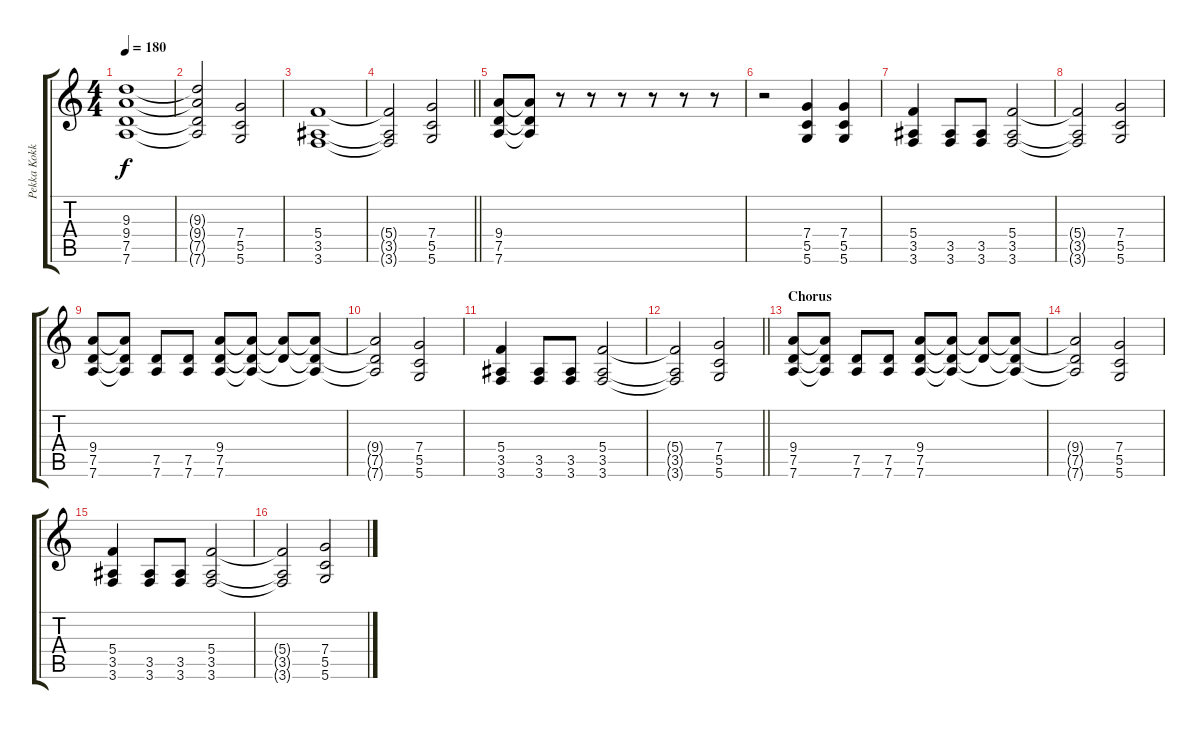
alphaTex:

\track ("Pekka Kokko - Rythm Guitar" "Pekka Kokk") {instrument distortionguitar}
\staff {score tabs}
\tuning (D4 A3 F3 C3 G2 D2) {hide}
\ts (4 4)
\tempo 180
\clef g2
\ks c
(9.3 9.4 7.5 7.6).1{dy f} |
(9.3{t} 9.4{t} 7.5{t} 7.6{t}).2 (7.4 5.5 5.6).2 |
(5.4 3.5 3.6).1 |
\barLineRight lightlight
(5.4{t} 3.5{t} 3.6{t}).2 (7.4 5.5 5.6).2 |
\section ("" "")
(9.4 7.5 7.6).8 (9.4{t} 7.5{t} 7.6{t}).8 r.8 r.8 r.8 r.8 r.8 r.8 |
r.2 (7.4 5.5 5.6).4 (7.4 5.5 5.6).4 |
(5.4 3.5 3.6).4 (3.5 3.6).8 (3.5 3.6).8 (5.4 3.5 3.6).2 |
(5.4{t} 3.5{t} 3.6{t}).2 (7.4 5.5 5.6).2 |
(9.4 7.5 7.6).8 (9.4{t} 7.5{t} 7.6{t}).8 (7.5 7.6).8 (7.5 7.6).8 (9.4 7.5 7.6).8 (9.4{t} 7.5{t} 7.6{t}).8 (9.4{t} 7.5{t}).8 (9.4{t} 7.5{t} 7.6{t}).8 |
(9.4{t} 7.5{t} 7.6{t}).2 (7.4 5.5 5.6).2 |
(5.4 3.5 3.6).4 (3.5 3.6).8 (3.5 3.6).8 (5.4 3.5 3.6).2 |
\barLineRight lightlight
(5.4{t} 3.5{t} 3.6{t}).2 (7.4 5.5 5.6).2 |
\section ("" "Chorus")
(9.4 7.5 7.6).8 (9.4{t} 7.5{t} 7.6{t}).8 (7.5 7.6).8 (7.5 7.6).8 (9.4 7.5 7.6).8 (9.4{t} 7.5{t} 7.6{t}).8 (9.4{t} 7.5{t}).8 (9.4{t} 7.5{t} 7.6{t}).8 |
(9.4{t} 7.5{t} 7.6{t}).2 (7.4 5.5 5.6).2 |
(5.4 3.5 3.6).4 (3.5 3.6).8 (3.5 3.6).8 (5.4 3.5 3.6).2 |
(5.4{t} 3.5{t} 3.6{t}).2 (7.4 5.5 5.6).2
